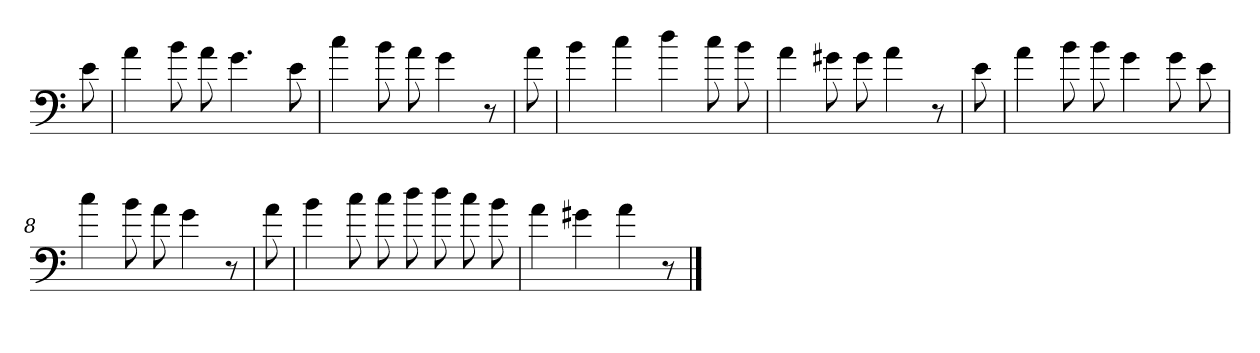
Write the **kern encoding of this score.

**kern
*part1
*staff1
*clefF4
*k[]
*a:
=
8e
=1
4a
8b
8a
4.g
8e
=2
4cc
8b
8a
4g
8r
=3
8a
=4
4b
4cc
4dd
8cc
8b
=5
4a
8g#X
8g#
4a
8r
=6
8e
=7
4a
8b
8b
4g
8g
8e
=8
4cc
8b
8a
4g
8r
=9
8a
=10
4b
8cc
8cc
8dd
8dd
8cc
8b
=11
4a
4g#X
4a
8r
==
*-
